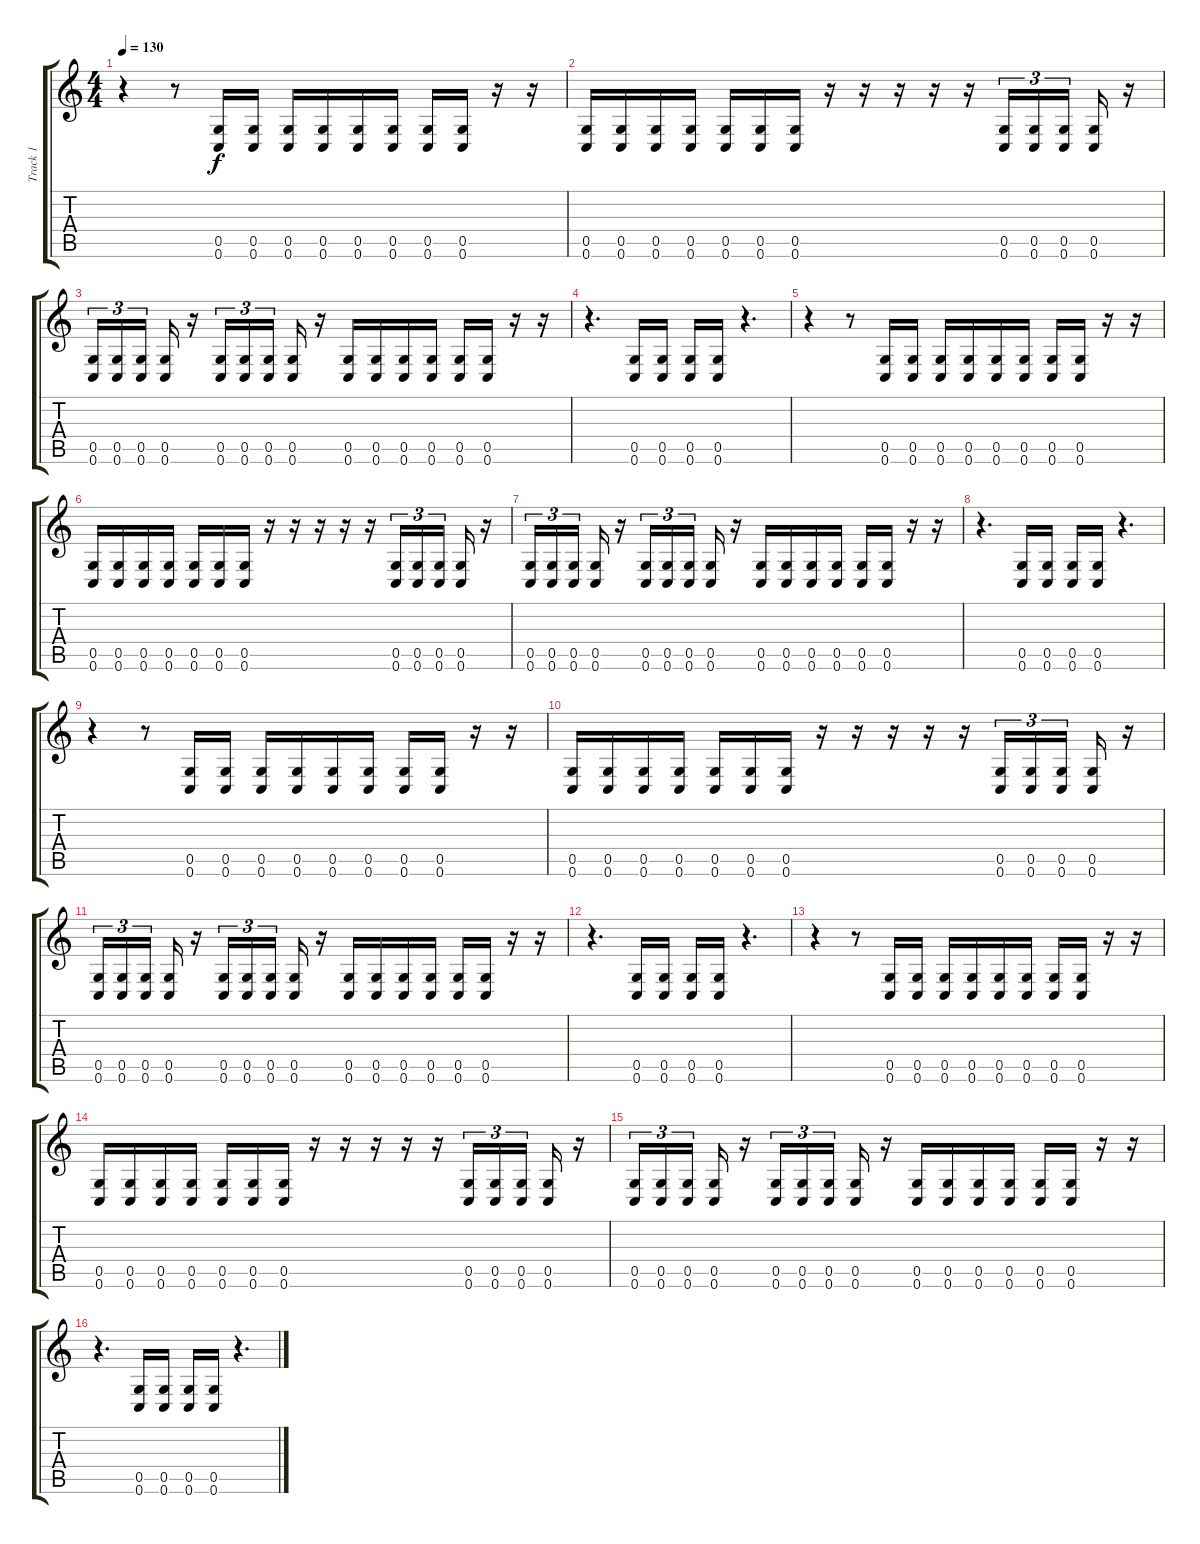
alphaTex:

\track ("Track 1" "Track 1") {instrument distortionguitar}
\staff {score tabs}
\tuning (D4 A3 F3 C3 G2 C2) {hide}
\ts (4 4)
\tempo 130
\clef g2
\ks c
r.4{dy f} r.8 (0.5 0.6).16 (0.5 0.6).16 (0.5 0.6).16 (0.5 0.6).16 (0.5 0.6).16 (0.5 0.6).16 (0.5 0.6).16 (0.5 0.6).16 r.16 r.16 |
(0.5 0.6).16 (0.5 0.6).16 (0.5 0.6).16 (0.5 0.6).16 (0.5 0.6).16 (0.5 0.6).16 (0.5 0.6).16 r.16 r.16 r.16 r.16 r.16 (0.5 0.6).16{tu (3 2)} (0.5 0.6).16{tu (3 2)} (0.5 0.6).16{tu (3 2) beam splitsecondary} (0.5 0.6).16 r.16 |
(0.5 0.6).16{tu (3 2)} (0.5 0.6).16{tu (3 2)} (0.5 0.6).16{tu (3 2) beam splitsecondary} (0.5 0.6).16 r.16 (0.5 0.6).16{tu (3 2)} (0.5 0.6).16{tu (3 2)} (0.5 0.6).16{tu (3 2) beam splitsecondary} (0.5 0.6).16 r.16 (0.5 0.6).16 (0.5 0.6).16 (0.5 0.6).16 (0.5 0.6).16 (0.5 0.6).16 (0.5 0.6).16 r.16 r.16 |
r.4{d} (0.5 0.6).16 (0.5 0.6).16 (0.5 0.6).16 (0.5 0.6).16 r.4{d} |
r.4 r.8 (0.5 0.6).16 (0.5 0.6).16 (0.5 0.6).16 (0.5 0.6).16 (0.5 0.6).16 (0.5 0.6).16 (0.5 0.6).16 (0.5 0.6).16 r.16 r.16 |
(0.5 0.6).16 (0.5 0.6).16 (0.5 0.6).16 (0.5 0.6).16 (0.5 0.6).16 (0.5 0.6).16 (0.5 0.6).16 r.16 r.16 r.16 r.16 r.16 (0.5 0.6).16{tu (3 2)} (0.5 0.6).16{tu (3 2)} (0.5 0.6).16{tu (3 2) beam splitsecondary} (0.5 0.6).16 r.16 |
(0.5 0.6).16{tu (3 2)} (0.5 0.6).16{tu (3 2)} (0.5 0.6).16{tu (3 2) beam splitsecondary} (0.5 0.6).16 r.16 (0.5 0.6).16{tu (3 2)} (0.5 0.6).16{tu (3 2)} (0.5 0.6).16{tu (3 2) beam splitsecondary} (0.5 0.6).16 r.16 (0.5 0.6).16 (0.5 0.6).16 (0.5 0.6).16 (0.5 0.6).16 (0.5 0.6).16 (0.5 0.6).16 r.16 r.16 |
r.4{d} (0.5 0.6).16 (0.5 0.6).16 (0.5 0.6).16 (0.5 0.6).16 r.4{d} |
r.4 r.8 (0.5 0.6).16 (0.5 0.6).16 (0.5 0.6).16 (0.5 0.6).16 (0.5 0.6).16 (0.5 0.6).16 (0.5 0.6).16 (0.5 0.6).16 r.16 r.16 |
(0.5 0.6).16 (0.5 0.6).16 (0.5 0.6).16 (0.5 0.6).16 (0.5 0.6).16 (0.5 0.6).16 (0.5 0.6).16 r.16 r.16 r.16 r.16 r.16 (0.5 0.6).16{tu (3 2)} (0.5 0.6).16{tu (3 2)} (0.5 0.6).16{tu (3 2) beam splitsecondary} (0.5 0.6).16 r.16 |
(0.5 0.6).16{tu (3 2)} (0.5 0.6).16{tu (3 2)} (0.5 0.6).16{tu (3 2) beam splitsecondary} (0.5 0.6).16 r.16 (0.5 0.6).16{tu (3 2)} (0.5 0.6).16{tu (3 2)} (0.5 0.6).16{tu (3 2) beam splitsecondary} (0.5 0.6).16 r.16 (0.5 0.6).16 (0.5 0.6).16 (0.5 0.6).16 (0.5 0.6).16 (0.5 0.6).16 (0.5 0.6).16 r.16 r.16 |
r.4{d} (0.5 0.6).16 (0.5 0.6).16 (0.5 0.6).16 (0.5 0.6).16 r.4{d} |
r.4 r.8 (0.5 0.6).16 (0.5 0.6).16 (0.5 0.6).16 (0.5 0.6).16 (0.5 0.6).16 (0.5 0.6).16 (0.5 0.6).16 (0.5 0.6).16 r.16 r.16 |
(0.5 0.6).16 (0.5 0.6).16 (0.5 0.6).16 (0.5 0.6).16 (0.5 0.6).16 (0.5 0.6).16 (0.5 0.6).16 r.16 r.16 r.16 r.16 r.16 (0.5 0.6).16{tu (3 2)} (0.5 0.6).16{tu (3 2)} (0.5 0.6).16{tu (3 2) beam splitsecondary} (0.5 0.6).16 r.16 |
(0.5 0.6).16{tu (3 2)} (0.5 0.6).16{tu (3 2)} (0.5 0.6).16{tu (3 2) beam splitsecondary} (0.5 0.6).16 r.16 (0.5 0.6).16{tu (3 2)} (0.5 0.6).16{tu (3 2)} (0.5 0.6).16{tu (3 2) beam splitsecondary} (0.5 0.6).16 r.16 (0.5 0.6).16 (0.5 0.6).16 (0.5 0.6).16 (0.5 0.6).16 (0.5 0.6).16 (0.5 0.6).16 r.16 r.16 |
r.4{d} (0.5 0.6).16 (0.5 0.6).16 (0.5 0.6).16 (0.5 0.6).16 r.4{d}
